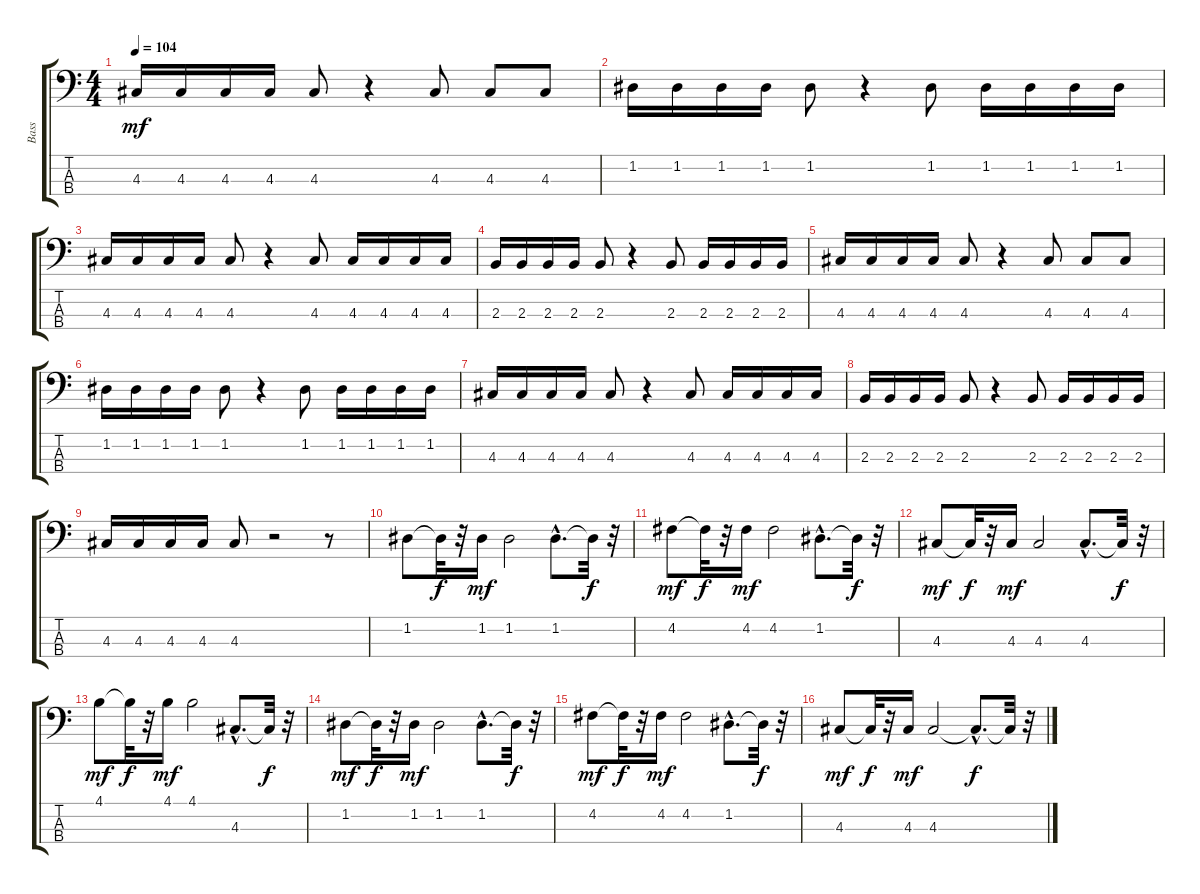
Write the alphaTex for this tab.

\track ("Bass" "Bass") {instrument electricbassfinger}
\staff {score tabs}
\tuning (G2 D2 A1 E1) {hide}
\ts (4 4)
\tempo 104
\clef f4
\ks c
4.3.16{dy mf} 4.3.16 4.3.16 4.3.16 4.3.8 r.4 4.3.8 4.3.8 4.3.8 |
1.2.16 1.2.16 1.2.16 1.2.16 1.2.8 r.4 1.2.8 1.2.16 1.2.16 1.2.16 1.2.16 |
4.3.16 4.3.16 4.3.16 4.3.16 4.3.8 r.4 4.3.8 4.3.16 4.3.16 4.3.16 4.3.16 |
2.3.16 2.3.16 2.3.16 2.3.16 2.3.8 r.4 2.3.8 2.3.16 2.3.16 2.3.16 2.3.16 |
4.3.16 4.3.16 4.3.16 4.3.16 4.3.8 r.4 4.3.8 4.3.8 4.3.8 |
1.2.16 1.2.16 1.2.16 1.2.16 1.2.8 r.4 1.2.8 1.2.16 1.2.16 1.2.16 1.2.16 |
4.3.16 4.3.16 4.3.16 4.3.16 4.3.8 r.4 4.3.8 4.3.16 4.3.16 4.3.16 4.3.16 |
2.3.16 2.3.16 2.3.16 2.3.16 2.3.8 r.4 2.3.8 2.3.16 2.3.16 2.3.16 2.3.16 |
4.3.16 4.3.16 4.3.16 4.3.16 4.3.8 r.2 r.8 |
1.2.8 1.2{t}.32{dy f} r.32 1.2.16{dy mf} 1.2.2 1.2{hac}.8{d} 1.2{t}.32{dy f} r.32 |
4.2.8{dy mf} 4.2{t}.32{dy f} r.32 4.2.16{dy mf} 4.2.2 1.2{hac}.8{d} 1.2{t}.32{dy f} r.32 |
4.3.8{dy mf} 4.3{t}.32{dy f} r.32 4.3.16{dy mf} 4.3.2 4.3{hac}.8{d} 4.3{t}.32{dy f} r.32 |
4.1.8{dy mf} 4.1{t}.32{dy f} r.32 4.1.16{dy mf} 4.1.2 4.3{hac}.8{d} 4.3{t}.32{dy f} r.32 |
1.2.8{dy mf} 1.2{t}.32{dy f} r.32 1.2.16{dy mf} 1.2.2 1.2{hac}.8{d} 1.2{t}.32{dy f} r.32 |
4.2.8{dy mf} 4.2{t}.32{dy f} r.32 4.2.16{dy mf} 4.2.2 1.2{hac}.8{d} 1.2{t}.32{dy f} r.32 |
4.3.8{dy mf} 4.3{t}.32{dy f} r.32 4.3.16{dy mf} 4.3.2 4.3{hac t}.8{d dy f} 4.3{t}.32 r.32
